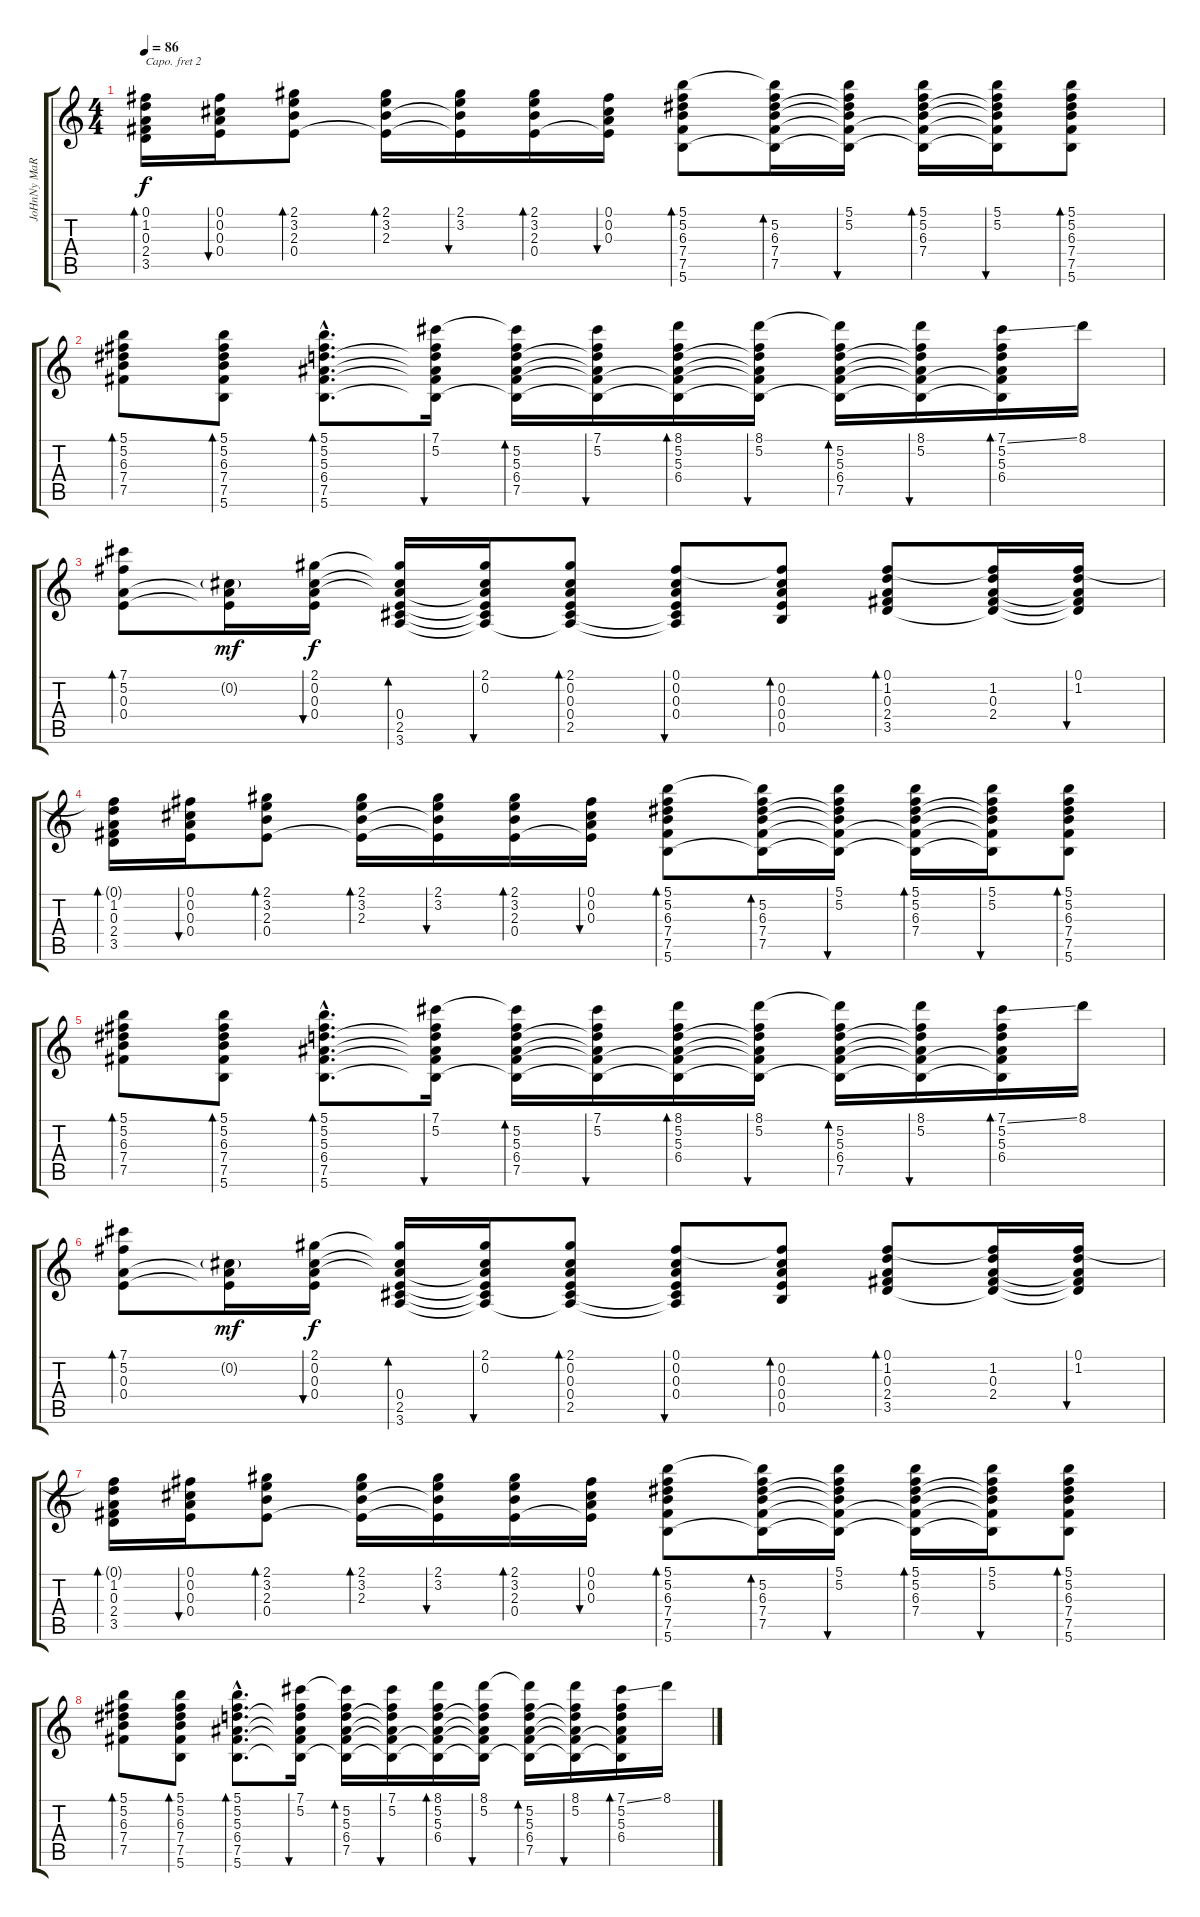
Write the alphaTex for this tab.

\track ("JoHnNy MaRR" "JoHnNy MaR") {instrument acousticguitarsteel}
\staff {score tabs}
\capo 2
\tuning (E4 B3 G3 D3 A2 E2) {hide}
\ts (4 4)
\tempo 86
\clef g2
\ks c
(0.1{t} 1.2 0.3 2.4 3.5).16{bd 30 dy f} (0.1 0.2 0.3 0.4).16{bu 30} (2.1 3.2 2.3 0.4).8{bd 30} (2.1 3.2 2.3 0.4{t}).16{bd 30} (2.1 3.2 2.3{t} 0.4{t}).16{bu 30} (2.1 3.2 2.3 0.4).16{bd 30} (0.1 0.2 0.3 0.4{t}).16{bu 30} (5.1 5.2 6.3 7.4 7.5 5.6).8{bd 60} (5.1{t} 5.2 6.3 7.4 7.5 5.6{t}).16{bd 30} (5.1 5.2 6.3{t} 7.4{t} 7.5{t} 5.6{t}).16{bu 30} (5.1 5.2 6.3 7.4 7.5{t} 5.6{t}).16{bd 30} (5.1 5.2 6.3{t} 7.4{t} 7.5{t} 5.6{t}).16{bu 30} (5.1 5.2 6.3 7.4 7.5 5.6).8{bd 30} |
(5.1 5.2 6.3 7.4 7.5).8{bd 30} (5.1 5.2 6.3 7.4 7.5 5.6).8{bd 30} (5.1{hac} 5.2{hac} 5.3{hac} 6.4{hac} 7.5{hac} 5.6{hac}).8{d bd 60} (7.1 5.2 5.3{t} 6.4{t} 7.5{t} 5.6{t}).16{bu 30} (7.1{t} 5.2 5.3 6.4 7.5 5.6{t}).16{bd 30} (7.1 5.2 5.3{t} 6.4{t} 7.5{t} 5.6{t}).16{bu 30} (8.1 5.2 5.3 6.4 7.5{t} 5.6{t}).16{bd 30} (8.1 5.2 5.3{t} 6.4{t} 7.5{t} 5.6{t}).16{bu 30} (8.1{t} 5.2 5.3 6.4 7.5 5.6{t}).16{bd 30} (8.1 5.2 5.3{t} 6.4{t} 7.5{t} 5.6{t}).16{bu 30} (7.1{ss} 5.2 5.3 6.4 7.5{t} 5.6{t}).16{bd 30} 8.1.16 |
(7.1 5.2 0.3 0.4).8{bd 30} (0.2{g} 0.3{t} 0.4{t}).16{dy mf} (2.1 0.2 0.3 0.4).16{bu 30 dy f} (2.1{t} 0.2{t} 0.3{t} 0.4 2.5 3.6).16{bd 30} (2.1 0.2 0.3{t} 0.4{t} 2.5{t} 3.6{t}).16{bu 30} (2.1 0.2 0.3 0.4 2.5 3.6{t}).8{bd 30} (0.1 0.2 0.3 0.4 2.5{t} 3.6{t}).8{bu 30} (0.1{t} 0.2 0.3 0.4 0.5).8{bd 30} (0.1 1.2 0.3 2.4 3.5).8{bd 30} (0.1{t} 1.2 0.3 2.4 3.5{t}).16 (0.1 1.2 0.3{t} 2.4{t} 3.5{t}).16{bu 30} |
(0.1{t} 1.2 0.3 2.4 3.5).16{bd 30} (0.1 0.2 0.3 0.4).16{bu 30} (2.1 3.2 2.3 0.4).8{bd 30} (2.1 3.2 2.3 0.4{t}).16{bd 30} (2.1 3.2 2.3{t} 0.4{t}).16{bu 30} (2.1 3.2 2.3 0.4).16{bd 30} (0.1 0.2 0.3 0.4{t}).16{bu 30} (5.1 5.2 6.3 7.4 7.5 5.6).8{bd 60} (5.1{t} 5.2 6.3 7.4 7.5 5.6{t}).16{bd 30} (5.1 5.2 6.3{t} 7.4{t} 7.5{t} 5.6{t}).16{bu 30} (5.1 5.2 6.3 7.4 7.5{t} 5.6{t}).16{bd 30} (5.1 5.2 6.3{t} 7.4{t} 7.5{t} 5.6{t}).16{bu 30} (5.1 5.2 6.3 7.4 7.5 5.6).8{bd 30} |
(5.1 5.2 6.3 7.4 7.5).8{bd 30} (5.1 5.2 6.3 7.4 7.5 5.6).8{bd 30} (5.1{hac} 5.2{hac} 5.3{hac} 6.4{hac} 7.5{hac} 5.6{hac}).8{d bd 60} (7.1 5.2 5.3{t} 6.4{t} 7.5{t} 5.6{t}).16{bu 30} (7.1{t} 5.2 5.3 6.4 7.5 5.6{t}).16{bd 30} (7.1 5.2 5.3{t} 6.4{t} 7.5{t} 5.6{t}).16{bu 30} (8.1 5.2 5.3 6.4 7.5{t} 5.6{t}).16{bd 30} (8.1 5.2 5.3{t} 6.4{t} 7.5{t} 5.6{t}).16{bu 30} (8.1{t} 5.2 5.3 6.4 7.5 5.6{t}).16{bd 30} (8.1 5.2 5.3{t} 6.4{t} 7.5{t} 5.6{t}).16{bu 30} (7.1{ss} 5.2 5.3 6.4 7.5{t} 5.6{t}).16{bd 30} 8.1.16 |
(7.1 5.2 0.3 0.4).8{bd 30} (0.2{g} 0.3{t} 0.4{t}).16{dy mf} (2.1 0.2 0.3 0.4).16{bu 30 dy f} (2.1{t} 0.2{t} 0.3{t} 0.4 2.5 3.6).16{bd 30} (2.1 0.2 0.3{t} 0.4{t} 2.5{t} 3.6{t}).16{bu 30} (2.1 0.2 0.3 0.4 2.5 3.6{t}).8{bd 30} (0.1 0.2 0.3 0.4 2.5{t} 3.6{t}).8{bu 30} (0.1{t} 0.2 0.3 0.4 0.5).8{bd 30} (0.1 1.2 0.3 2.4 3.5).8{bd 30} (0.1{t} 1.2 0.3 2.4 3.5{t}).16 (0.1 1.2 0.3{t} 2.4{t} 3.5{t}).16{bu 30} |
(0.1{t} 1.2 0.3 2.4 3.5).16{bd 30} (0.1 0.2 0.3 0.4).16{bu 30} (2.1 3.2 2.3 0.4).8{bd 30} (2.1 3.2 2.3 0.4{t}).16{bd 30} (2.1 3.2 2.3{t} 0.4{t}).16{bu 30} (2.1 3.2 2.3 0.4).16{bd 30} (0.1 0.2 0.3 0.4{t}).16{bu 30} (5.1 5.2 6.3 7.4 7.5 5.6).8{bd 60} (5.1{t} 5.2 6.3 7.4 7.5 5.6{t}).16{bd 30} (5.1 5.2 6.3{t} 7.4{t} 7.5{t} 5.6{t}).16{bu 30} (5.1 5.2 6.3 7.4 7.5{t} 5.6{t}).16{bd 30} (5.1 5.2 6.3{t} 7.4{t} 7.5{t} 5.6{t}).16{bu 30} (5.1 5.2 6.3 7.4 7.5 5.6).8{bd 30} |
(5.1 5.2 6.3 7.4 7.5).8{bd 30} (5.1 5.2 6.3 7.4 7.5 5.6).8{bd 30} (5.1{hac} 5.2{hac} 5.3{hac} 6.4{hac} 7.5{hac} 5.6{hac}).8{d bd 60} (7.1 5.2 5.3{t} 6.4{t} 7.5{t} 5.6{t}).16{bu 30} (7.1{t} 5.2 5.3 6.4 7.5 5.6{t}).16{bd 30} (7.1 5.2 5.3{t} 6.4{t} 7.5{t} 5.6{t}).16{bu 30} (8.1 5.2 5.3 6.4 7.5{t} 5.6{t}).16{bd 30} (8.1 5.2 5.3{t} 6.4{t} 7.5{t} 5.6{t}).16{bu 30} (8.1{t} 5.2 5.3 6.4 7.5 5.6{t}).16{bd 30} (8.1 5.2 5.3{t} 6.4{t} 7.5{t} 5.6{t}).16{bu 30} (7.1{ss} 5.2 5.3 6.4 7.5{t} 5.6{t}).16{bd 30} 8.1.16
